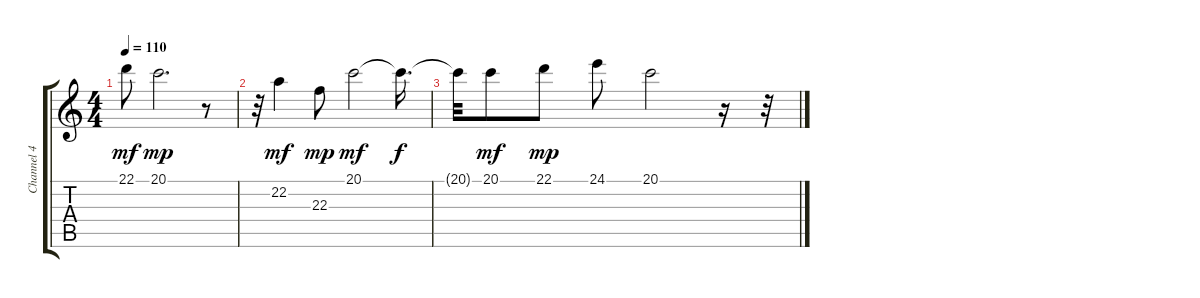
\track ("Channel 4" "Channel 4") {instrument stringensemble2}
\staff {score tabs}
\tuning (E4 B3 G3 D3 A2 E2) {hide}
\ts (4 4)
\tempo 110
\clef g2
\ks c
22.1.8{dy mf} 20.1.2{d dy mp} r.8 |
r.32 22.2.4{dy mf} 22.3.8{dy mp} 20.1.2{dy mf} 20.1{t}.16{d dy f} |
20.1{t}.32 20.1.8{dy mf} 22.1.8{dy mp} 24.1.8 20.1.2 r.16 r.32
